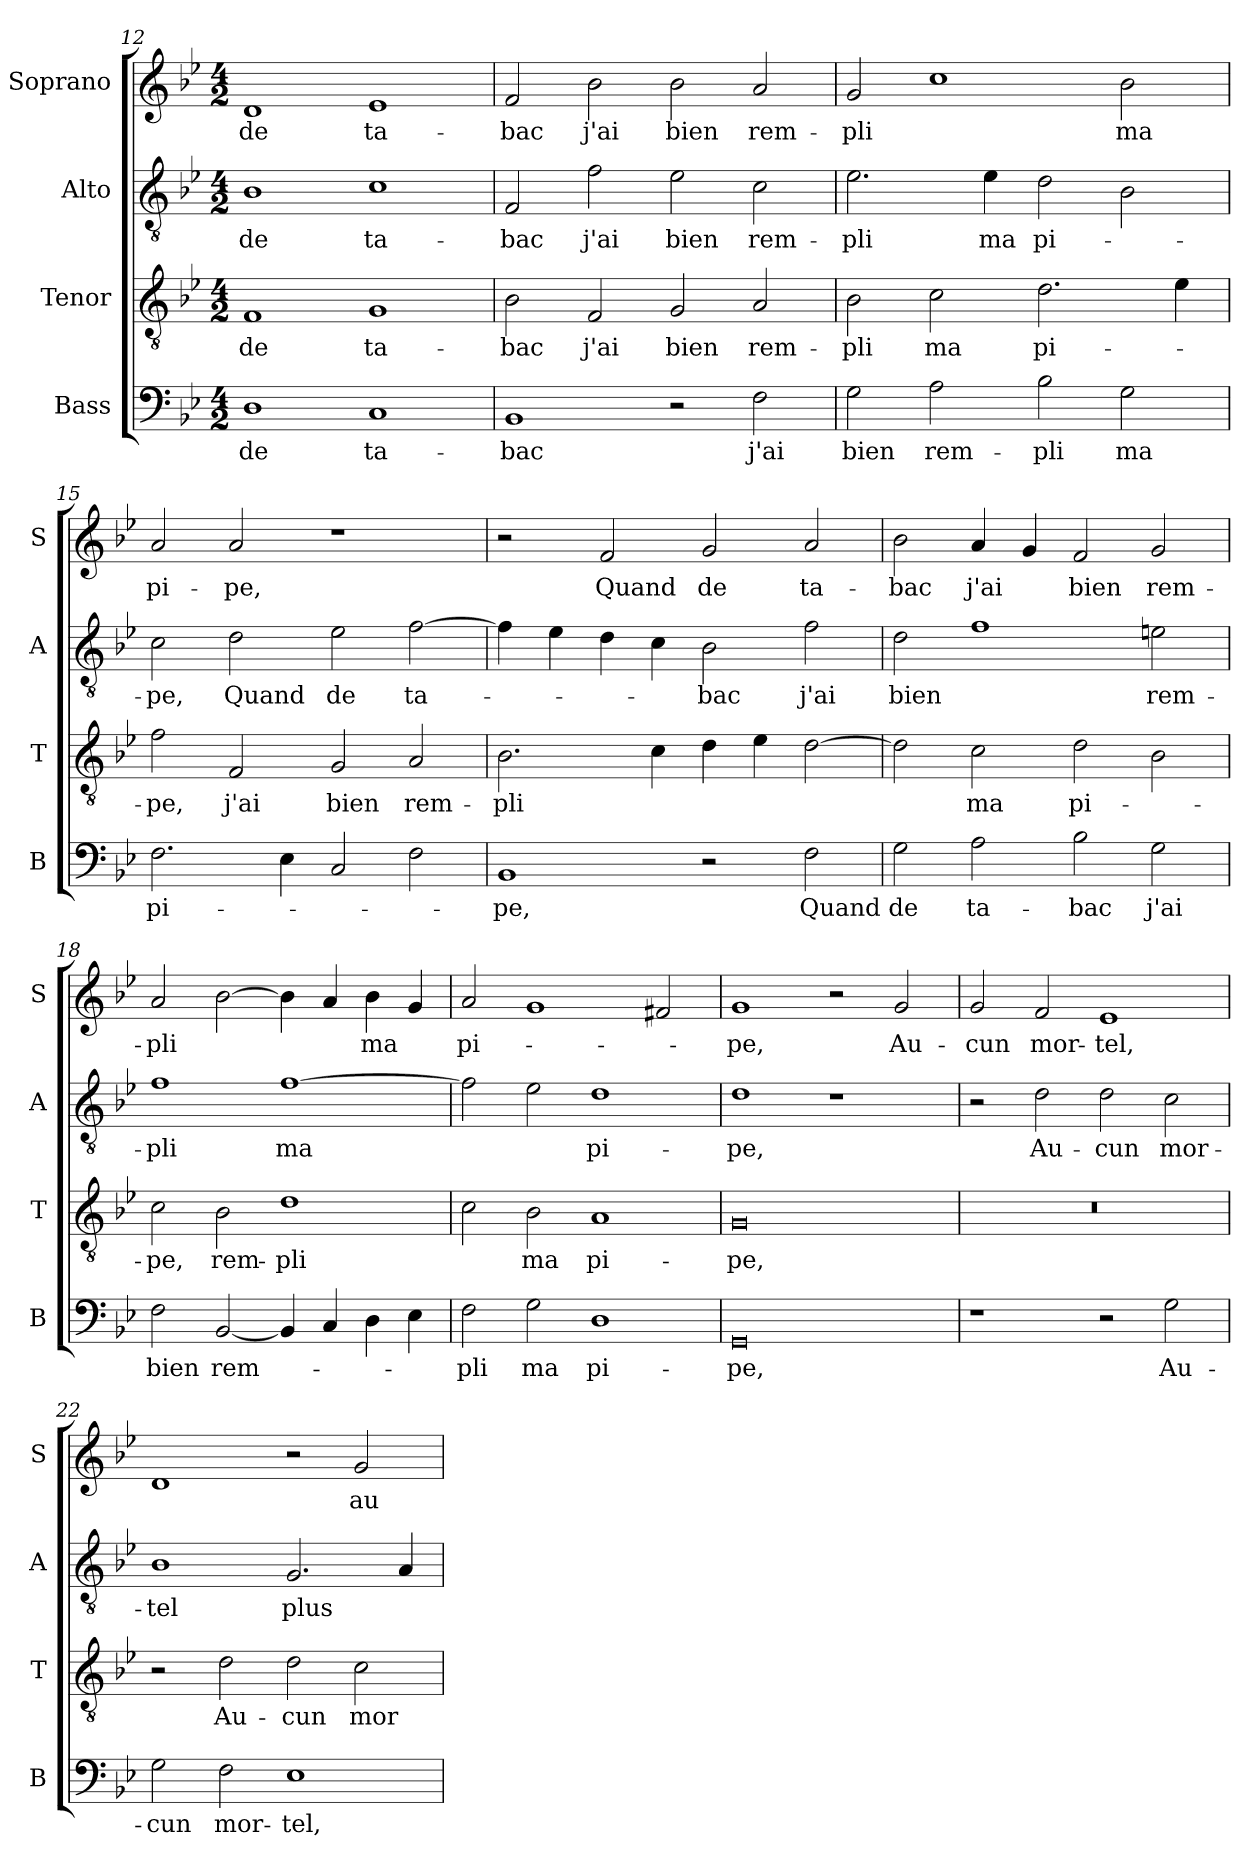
**kern	**text	**kern	**text	**kern	**text	**kern	**text
*part4	*part4	*part3	*part3	*part2	*part2	*part1	*part1
*staff4	*staff4	*staff3	*staff3	*staff2	*staff2	*staff1	*staff1
*I"Bass	*	*I"Tenor	*	*I"Alto	*	*I"Soprano	*
*I'B	*	*I'T	*	*I'A	*	*I'S	*
*clefF4	*	*clefGv2	*	*clefGv2	*	*clefG2	*
*k[b-e-]	*	*k[b-e-]	*	*k[b-e-]	*	*k[b-e-]	*
*B-:	*	*B-:	*	*B-:	*	*B-:	*
*M4/2	*	*M4/2	*	*M4/2	*	*M4/2	*
=12	=12	=12	=12	=12	=12	=12	=12
!	!LO:LY:b	!	!LO:LY:b	!	!LO:LY:b	!	!LO:LY:b
1D	de	1F	de	1B-	de	1d	de
!	!LO:LY:b	!	!LO:LY:b	!	!LO:LY:b	!	!LO:LY:b
1C	ta-	1G	ta-	1c	-ta-	1e-	ta-
=13	=13	=13	=13	=13	=13	=13	=13
!	!LO:LY:b	!	!LO:LY:b	!	!LO:LY:b	!	!LO:LY:b
1BB-	-bac	2B-\	-bac	2F/	-bac	2f/	-bac
!	!	!	!LO:LY:b	!	!LO:LY:b	!	!LO:LY:b
.	.	2F/	j'ai	2f\	j'ai	2b-\	j'ai
!	!	!	!LO:LY:b	!	!LO:LY:b	!	!LO:LY:b
2r	.	2G/	bien	2e-\	bien	2b-\	bien
!	!LO:LY:b	!	!LO:LY:b	!	!LO:LY:b	!	!LO:LY:b
2F\	j'ai	2A/	rem-	2c\	rem-	2a/	rem-
=14	=14	=14	=14	=14	=14	=14	=14
!	!LO:LY:b	!	!LO:LY:b	!	!LO:LY:b	!	!LO:LY:b
2G\	bien	2B-\	-pli	2.e-\	-pli	2g/	-pli
!	!LO:LY:b	!	!LO:LY:b	!	!	!	!
2A\	rem-	2c\	ma	.	.	1cc	.
!	!	!	!	!	!LO:LY:b	!	!
.	.	.	.	4e-\	ma	.	.
!	!LO:LY:b	!	!LO:LY:b	!	!LO:LY:b	!	!
2B-\	-pli	2.d\	pi-	2d\	pi-	.	.
!	!LO:LY:b	!	!	!	!	!	!LO:LY:b
2G\	ma	.	.	2B-\	.	2b-\	ma
.	.	4e-\	.	.	.	.	.
=15	=15	=15	=15	=15	=15	=15	=15
!	!LO:LY:b	!	!LO:LY:b	!	!LO:LY:b	!	!LO:LY:b
2.F\	pi-	2f\	-pe,	2c\	-pe,	2a/	pi-
!	!	!	!LO:LY:b	!	!LO:LY:b	!	!LO:LY:b
.	.	2F/	j'ai	2d\	Quand	2a/	-pe,
4E-\	.	.	.	.	.	.	.
!	!	!	!LO:LY:b	!	!LO:LY:b	!	!
2C/	.	2G/	bien	2e-\	de	1r	.
!	!	!	!LO:LY:b	!	!LO:LY:b	!	!
2F\	.	2A/	rem-	[2f\	ta-	.	.
!!LO:PB:g=z
=16	=16	=16	=16	=16	=16	=16	=16
!	!LO:LY:b	!	!LO:LY:b	!	!	!	!
1BB-	-pe,	2.B-\	-pli	4f\]	.	2r	.
.	.	.	.	4e-\	.	.	.
!	!	!	!	!	!	!	!LO:LY:b
.	.	.	.	4d\	.	2f/	Quand
.	.	4c\	.	4c\	.	.	.
!	!	!	!	!	!LO:LY:b	!	!LO:LY:b
2r	.	4d\	.	2B-\	-bac	2g/	de
.	.	4e-\	.	.	.	.	.
!	!LO:LY:b	!	!	!	!LO:LY:b	!	!LO:LY:b
2F\	Quand	[2d\	.	2f\	j'ai	2a/	ta-
=17	=17	=17	=17	=17	=17	=17	=17
!	!LO:LY:b	!	!	!	!LO:LY:b	!	!LO:LY:b
2G\	de	2d\]	.	2d\	bien	2b-\	-bac
!	!LO:LY:b	!	!LO:LY:b	!	!	!	!LO:LY:b
2A\	ta-	2c\	ma	1f	.	4a/	j'ai
.	.	.	.	.	.	4g/	.
!	!LO:LY:b	!	!LO:LY:b	!	!	!	!LO:LY:b
2B-\	-bac	2d\	pi-	.	.	2f/	bien
!	!LO:LY:b	!	!	!	!LO:LY:b	!	!LO:LY:b
2G\	j'ai	2B-\	.	2en\	rem-	2g/	rem-
=18	=18	=18	=18	=18	=18	=18	=18
!	!LO:LY:b	!	!LO:LY:b	!	!LO:LY:b	!	!LO:LY:b
2F\	bien	2c\	-pe,	1f	-pli	2a/	-pli
!	!LO:LY:b	!	!LO:LY:b	!	!	!	!
[2BB-/	rem-	2B-\	rem-	.	.	[2b-\	.
!	!	!	!LO:LY:b	!	!LO:LY:b	!	!
4BB-/]	.	1d	-pli	[1f	ma	4b-\]	.
4C/	.	.	.	.	.	4a/	.
!	!	!	!	!	!	!	!LO:LY:b
4D\	.	.	.	.	.	4b-\	ma
4E-\	.	.	.	.	.	4g/	.
=19	=19	=19	=19	=19	=19	=19	=19
!	!LO:LY:b	!	!	!	!	!	!LO:LY:b
2F\	-pli	2c\	.	2f\]	.	2a/	pi-
!	!LO:LY:b	!	!LO:LY:b	!	!	!	!
2G\	ma	2B-\	ma	2e-\	.	1g	.
!	!LO:LY:b	!	!LO:LY:b	!	!LO:LY:b	!	!
1D	pi-	1A	pi-	1d	pi-	.	.
.	.	.	.	.	.	2f#X/	.
=20	=20	=20	=20	=20	=20	=20	=20
!	!LO:LY:b	!	!LO:LY:b	!	!LO:LY:b	!	!LO:LY:b
0GG	-pe,	0G	-pe,	1d	-pe,	1g	-pe,
.	.	.	.	1r	.	2r	.
!	!	!	!	!	!	!	!LO:LY:b
.	.	.	.	.	.	2g/	Au-
!!LO:LB:g=z
=21	=21	=21	=21	=21	=21	=21	=21
!	!	!	!	!	!	!	!LO:LY:b
1r	.	0r	.	2r	.	2g/	-cun
!	!	!	!	!	!LO:LY:b	!	!LO:LY:b
.	.	.	.	2d\	Au-	2f/	mor-
!	!	!	!	!	!LO:LY:b	!	!LO:LY:b
2r	.	.	.	2d\	-cun	1e-	-tel,
!	!LO:LY:b	!	!	!	!LO:LY:b	!	!
2G\	Au-	.	.	2c\	mor-	.	.
=22	=22	=22	=22	=22	=22	=22	=22
!	!LO:LY:b	!	!	!	!LO:LY:b	!	!
2G\	-cun	2r	.	1B-	-tel	1d	.
!	!LO:LY:b	!	!LO:LY:b	!	!	!	!
2F\	mor-	2d\	Au-	.	.	.	.
!	!LO:LY:b	!	!LO:LY:b	!	!LO:LY:b	!	!
1E-	-tel,	2d\	-cun	2.G/	plus	2r	.
!	!	!	!LO:LY:b	!	!	!	!LO:LY:b
.	.	2c\	mor-	.	.	2g/	au-
.	.	.	.	4A/	.	.	.
=	=	=	=	=	=	=	=
*-	*-	*-	*-	*-	*-	*-	*-
